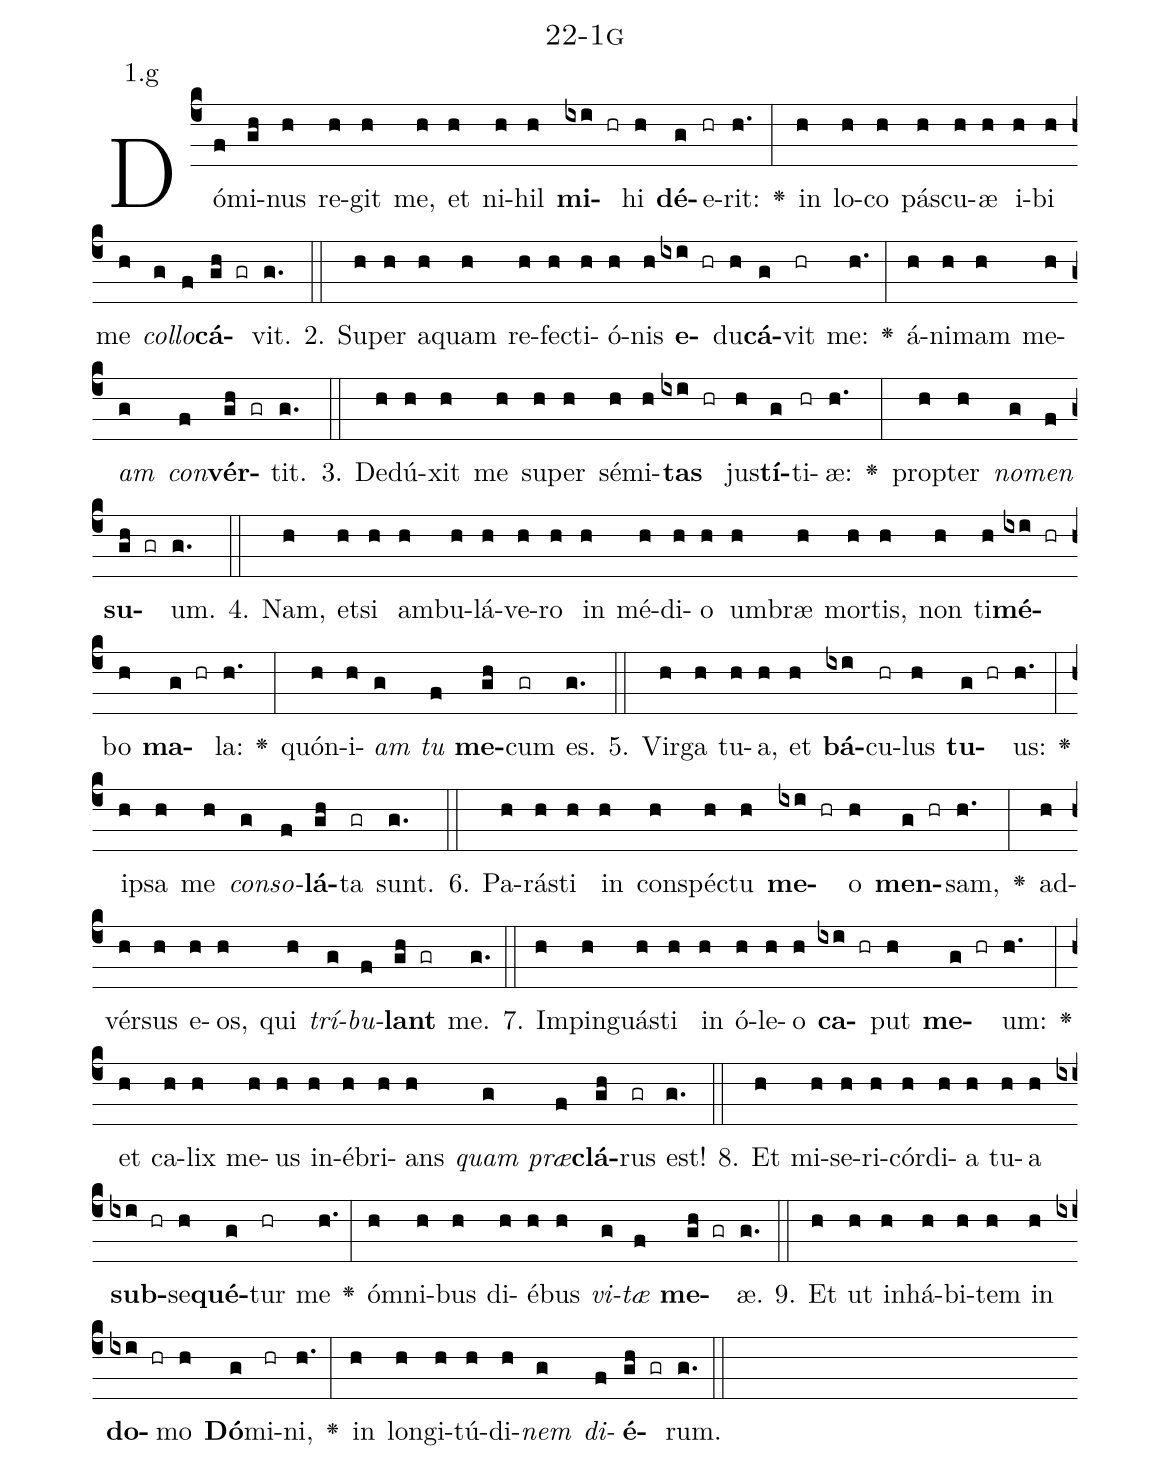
name: 22-1g;
annotation: 1.g;
%%
(c4)Dó(f)mi(gh)nus(h) re(h)git(h) me,(h) et(h) ni(h)hil(h) <b>mi</b>(ixi hr)hi(h) <b>dé</b>(g)e(hr)rit:(h.) <v>\greheightstar</v>(:) in(h) lo(h)co(h) pás(h)cu(h)æ(h) i(h)bi(h) me(h) <i>col</i>(g)<i>lo</i>(f)<b>cá</b>(gh gr)vit.(g.) (::)
2. Su(h)per(h) a(h)quam(h) re(h)fec(h)ti(h)ó(h)nis(h) <b>e</b>(ixi hr)du(h)<b>cá</b>(g)vit(hr) me:(h.) <v>\greheightstar</v>(:) á(h)ni(h)mam(h) me(h)<i>am</i>(g) <i>con</i>(f)<b>vér</b>(gh gr)tit.(g.) (::)
3. De(h)dú(h)xit(h) me(h) su(h)per(h) sé(h)mi(h)<b>tas</b>(ixi hr) jus(h)<b>tí</b>(g)ti(hr)æ:(h.) <v>\greheightstar</v>(:) prop(h)ter(h) <i>no</i>(g)<i>men</i>(f) <b>su</b>(gh gr)um.(g.) (::)
4. Nam,(h) et(h)si(h) am(h)bu(h)lá(h)ve(h)ro(h) in(h) mé(h)di(h)o(h) um(h)bræ(h) mor(h)tis,(h) non(h) ti(h)<b>mé</b>(ixi hr)bo(h) <b>ma</b>(g hr)la:(h.) <v>\greheightstar</v>(:) quón(h)i(h)<i>am</i>(g) <i>tu</i>(f) <b>me</b>(gh)cum(gr) es.(g.) (::)
5. Vir(h)ga(h) tu(h)a,(h) et(h) <b>bá</b>(ixi)cu(hr)lus(h) <b>tu</b>(g hr)us:(h.) <v>\greheightstar</v>(:) ip(h)sa(h) me(h) <i>con</i>(g)<i>so</i>(f)<b>lá</b>(gh)ta(gr) sunt.(g.) (::)
6. Pa(h)rás(h)ti(h) in(h) con(h)spéc(h)tu(h) <b>me</b>(ixi hr)o(h) <b>men</b>(g hr)sam,(h.) <v>\greheightstar</v>(:) ad(h)vér(h)sus(h) e(h)os,(h) qui(h) <i>trí</i>(g)<i>bu</i>(f)<b>lant</b>(gh gr) me.(g.) (::)
7. Im(h)pin(h)guás(h)ti(h) in(h) ó(h)le(h)o(h) <b>ca</b>(ixi hr)put(h) <b>me</b>(g hr)um:(h.) <v>\greheightstar</v>(:) et(h) ca(h)lix(h) me(h)us(h) in(h)é(h)bri(h)ans(h) <i>quam</i>(g) <i>præ</i>(f)<b>clá</b>(gh)rus(gr) est!(g.) (::)
8. Et(h) mi(h)se(h)ri(h)cór(h)di(h)a(h) tu(h)a(h) <b>sub</b>(ixi hr)se(h)<b>qué</b>(g)tur(hr) me(h.) <v>\greheightstar</v>(:) óm(h)ni(h)bus(h) di(h)é(h)bus(h) <i>vi</i>(g)<i>tæ</i>(f) <b>me</b>(gh gr)æ.(g.) (::)
9. Et(h) ut(h) in(h)há(h)bi(h)tem(h) in(h) <b>do</b>(ixi hr)mo(h) <b>Dó</b>(g)mi(hr)ni,(h.) <v>\greheightstar</v>(:) in(h) lon(h)gi(h)tú(h)di(h)<i>nem</i>(g) <i>di</i>(f)<b>é</b>(gh gr)rum.(g.) (::)
